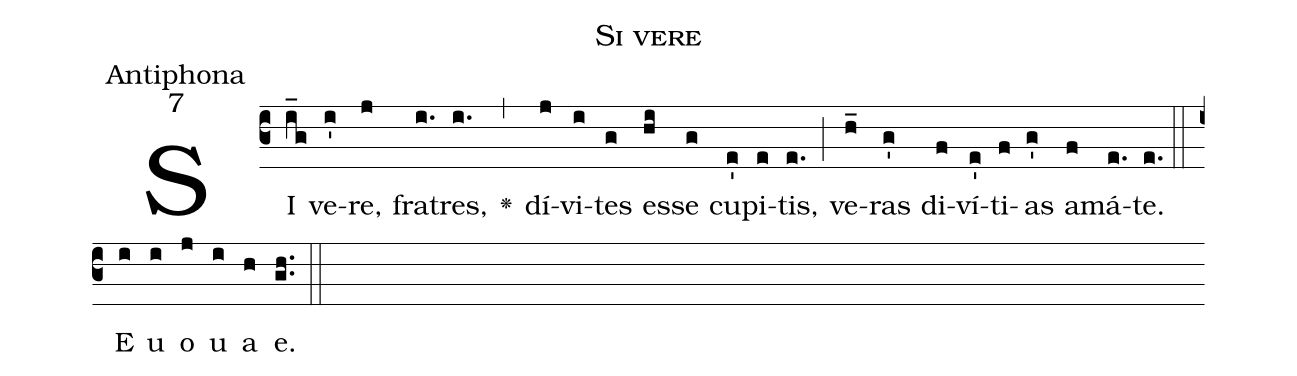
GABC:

name:Si vere ;
office-part:Antiphona;
mode:7;
%%
(c3)SI(i_g) ve(i')re,(j) fra(i.)tres,(i.) <v>\greheightstar</v>(,) dí(j)vi(i)tes(g) es(hi)se(g) cu(e')pi(e)tis,(e.) (;) ve(h_)ras(g') di(f)ví(e')ti(f)as(g') a(f)má(e.)te.(e.) (::) E(i) u(i) o(j) u(i) a(h) e.(gh..) (::)
